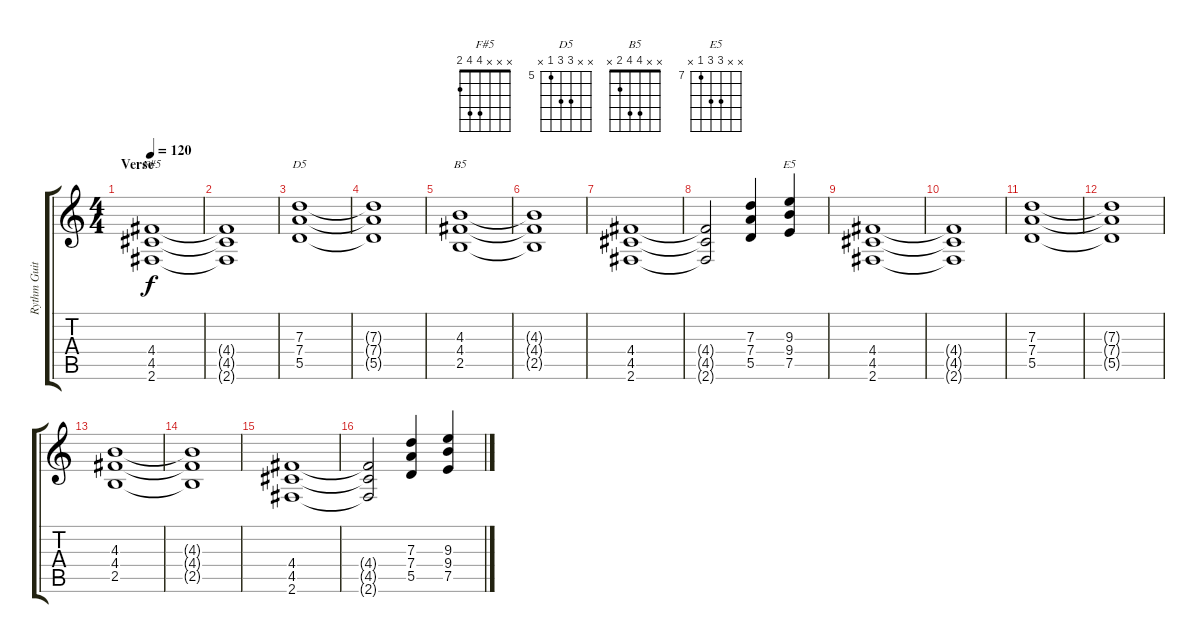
\track ("Rythm Guitar" "Rythm Guit") {instrument distortionguitar}
\staff {score tabs}
\tuning (E4 B3 G3 D3 A2 E2) {hide}
\chord ("F#5" x x x 4 4 2)
\chord ("D5" x x 7 7 5 x) {firstfret 5}
\chord ("B5" x x 4 4 2 x)
\chord ("E5" x x 9 9 7 x) {firstfret 7}
\ts (4 4)
\section ("" "Verse")
\tempo 120
\clef g2
\ks c
(4.4 4.5 2.6).1{ch "F#5" dy f} |
(4.4{t} 4.5{t} 2.6{t}).1 |
(7.3 7.4 5.5).1{ch "D5"} |
(7.3{t} 7.4{t} 5.5{t}).1 |
(4.3 4.4 2.5).1{ch "B5"} |
(4.3{t} 4.4{t} 2.5{t}).1 |
(4.4 4.5 2.6).1 |
(4.4{t} 4.5{t} 2.6{t}).2 (7.3 7.4 5.5).4 (9.3 9.4 7.5).4{ch "E5"} |
(4.4 4.5 2.6).1 |
(4.4{t} 4.5{t} 2.6{t}).1 |
(7.3 7.4 5.5).1 |
(7.3{t} 7.4{t} 5.5{t}).1 |
(4.3 4.4 2.5).1 |
(4.3{t} 4.4{t} 2.5{t}).1 |
(4.4 4.5 2.6).1 |
(4.4{t} 4.5{t} 2.6{t}).2 (7.3 7.4 5.5).4 (9.3 9.4 7.5).4
